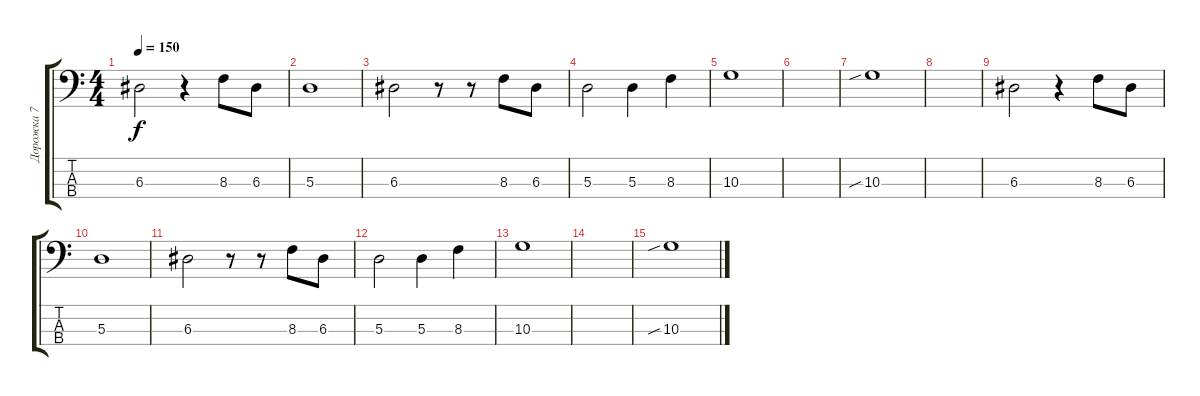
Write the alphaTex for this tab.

\track ("Дорожка 7" "Дорожка 7") {instrument electricbassfinger}
\staff {score tabs}
\tuning (G2 D2 A1 E1) {hide}
\ts (4 4)
\tempo 150
\clef f4
\ks c
6.3.2{dy f} r.4 8.3.8 6.3.8 |
5.3.1 |
6.3.2 r.8 r.8 8.3.8 6.3.8 |
5.3.2 5.3.4 8.3.4 |
10.3.1 |
|
10.3{sib}.1 |
|
6.3.2 r.4 8.3.8 6.3.8 |
5.3.1 |
6.3.2 r.8 r.8 8.3.8 6.3.8 |
5.3.2 5.3.4 8.3.4 |
10.3.1 |
|
10.3{sib}.1
